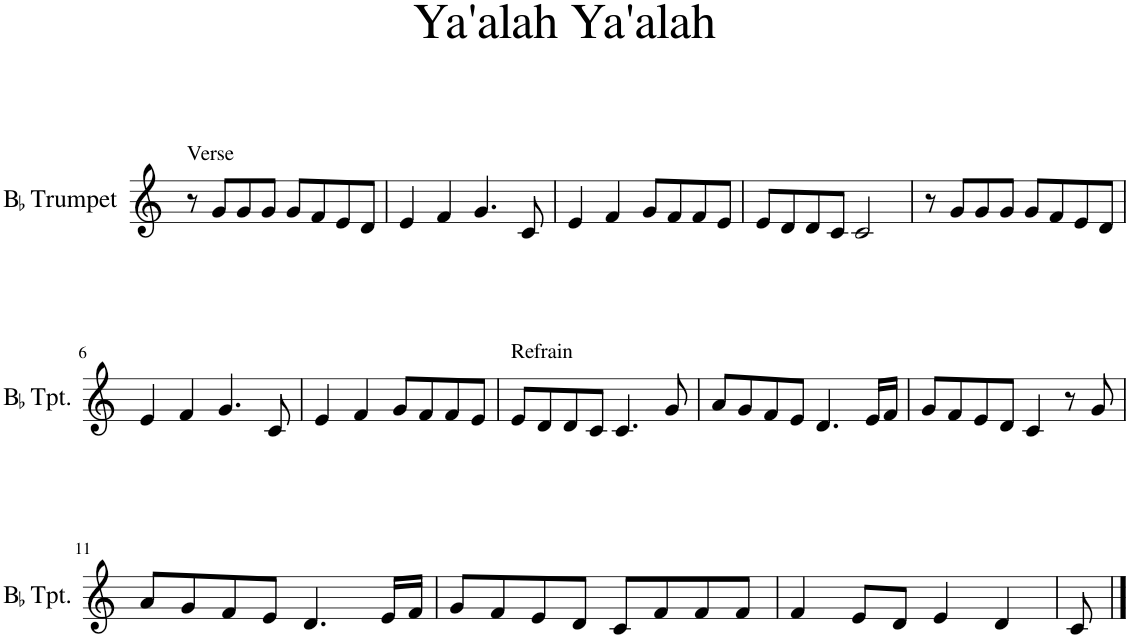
**kern
*part1
*staff1
*I"BaccidentalFlat Trumpet
*I'BaccidentalFlat Tpt.
*clefG2
*Trd1c2
*k[]
=1
!LO:TX:a:t=Verse
8r
8g/L
8g/
8g/J
8g/L
8f/
8e/
8d/J
=2
4e/
4f/
4.g/
8c/
=3
4e/
4f/
8g/L
8f/
8f/
8e/J
=4
8e/L
8d/
8d/
8c/J
2c/
=5
8r
8g/L
8g/
8g/J
8g/L
8f/
8e/
8d/J
!!LO:LB:g=z
=6
4e/
4f/
4.g/
8c/
=7
4e/
4f/
8g/L
8f/
8f/
8e/J
=8
!LO:TX:a:t=Refrain
8e/L
8d/
8d/
8c/J
4.c/
8g/
=9
8a/L
8g/
8f/
8e/J
4.d/
16e/LL
16f/JJ
=10
8g/L
8f/
8e/
8d/J
4c/
8r
8g/
!!LO:LB:g=z
=11
8a/L
8g/
8f/
8e/J
4.d/
16e/LL
16f/JJ
=12
8g/L
8f/
8e/
8d/J
8c/L
8f/
8f/
8f/J
=13
4f/
8e/L
8d/J
4e/
4d/
=14
8c/
==
*-
